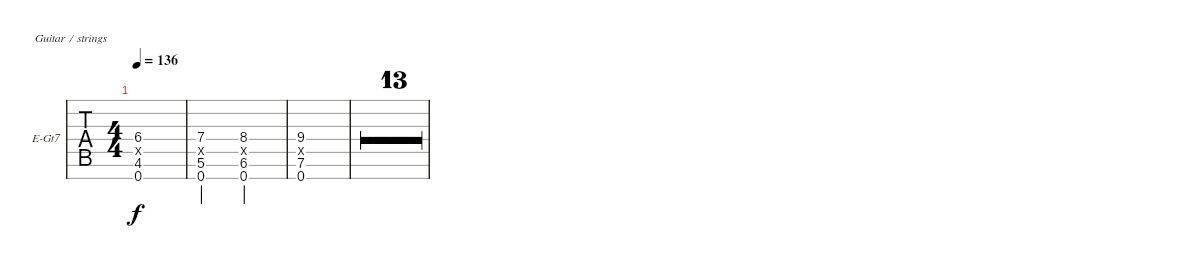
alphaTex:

\defaultSystemsLayout 4
\bracketExtendMode groupsimilarinstruments
\firstSystemTrackNameOrientation horizontal
\otherSystemsTrackNameOrientation horizontal
\defaultBarNumberDisplay FirstOfSystem
\track ("Rhythm Right" "E-Gt7") {multiBarRest instrument distortionguitar}
\staff {tabs}
\tuning (E4 B3 G3 D3 A2 E2 B1)
\ts (4 4)
\tempo 136
\clef g2
\ks c
(4.6 6.4 0.7 0.5{x}).1{dy f} |
(7.4 5.6 0.7 0.5{x}).2 (6.6 8.4 0.7 0.5{x}).2 |
(0.7 7.6 9.4 0.5{x}).1 |
r.1 |
r.1 |
r.1 |
r.1 |
r.1 |
r.1 |
r.1 |
r.1 |
r.1 |
r.1 |
r.1 |
r.1 |
r.1
